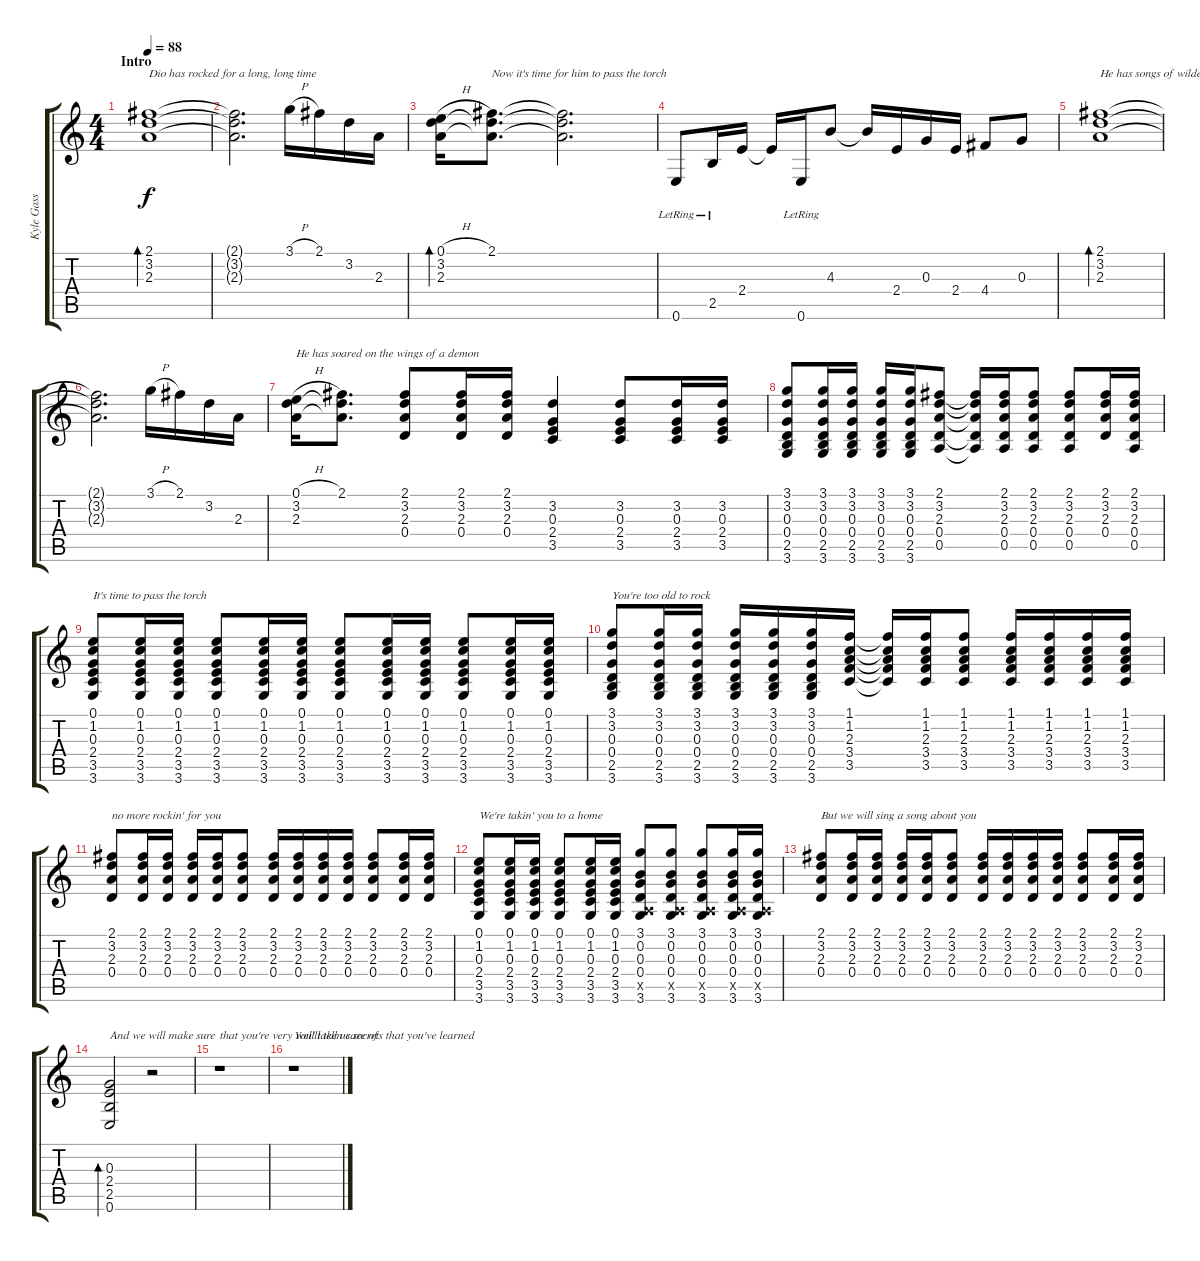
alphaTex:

\track ("Kyle Gass" "Kyle Gass") {instrument acousticguitarsteel}
\staff {score tabs}
\tuning (E4 B3 G3 D3 A2 E2) {hide}
\ts (4 4)
\section ("" "Intro")
\tempo 88
\clef g2
\ks c
(2.1 3.2 2.3).1{bd 60 txt "Dio has rocked for a long, long time" dy f instrument acousticguitarsteel} |
(2.1{t} 3.2{t} 2.3{t}).2{d} 3.1{h}.16 2.1.16 3.2.16 2.3.16 |
(0.1{h} 3.2 2.3).16{bd 60} (2.1 3.2{t} 2.3{t}).8{d txt "Now it's time for him to pass the torch"} (2.1{t} 3.2{t} 2.3{t}).2{d} |
0.6{lr}.8 2.5{lr}.16 2.4.16 2.4{t}.16 0.6{lr}.16 4.3.8 4.3{t}.16 2.4.16 0.3.16 2.4.16 4.4.8 0.3.8 |
(2.1 3.2 2.3).1{bd 60 txt "He has songs of wildebeests and angels"} |
(2.1{t} 3.2{t} 2.3{t}).2{d} 3.1{h}.16 2.1.16 3.2.16 2.3.16 |
(0.1{h} 3.2 2.3).16{txt "He has soared on the wings of a demon"} (2.1 3.2{t} 2.3{t}).8{d} (2.1 3.2 2.3 0.4).8 (2.1 3.2 2.3 0.4).16 (2.1 3.2 2.3 0.4).16 (3.2 0.3 2.4 3.5).4 (3.2 0.3 2.4 3.5).8 (3.2 0.3 2.4 3.5).16 (3.2 0.3 2.4 3.5).16 |
(3.1 3.2 0.3 0.4 2.5 3.6).8 (3.1 3.2 0.3 0.4 2.5 3.6).16 (3.1 3.2 0.3 0.4 2.5 3.6).16 (3.1 3.2 0.3 0.4 2.5 3.6).16 (3.1 3.2 0.3 0.4 2.5 3.6).16 (2.1 3.2 2.3 0.4 0.5).8 (2.1{t} 3.2{t} 2.3{t} 0.4{t} 0.5{t}).16 (2.1 3.2 2.3 0.4 0.5).16 (2.1 3.2 2.3 0.4 0.5).8 (2.1 3.2 2.3 0.4 0.5).8 (2.1 3.2 2.3 0.4).16 (2.1 3.2 2.3 0.4 0.5).16 |
(0.1 1.2 0.3 2.4 3.5 3.6).8{txt "It's time to pass the torch"} (0.1 1.2 0.3 2.4 3.5 3.6).16 (0.1 1.2 0.3 2.4 3.5 3.6).16 (0.1 1.2 0.3 2.4 3.5 3.6).8 (0.1 1.2 0.3 2.4 3.5 3.6).16 (0.1 1.2 0.3 2.4 3.5 3.6).16 (0.1 1.2 0.3 2.4 3.5 3.6).8 (0.1 1.2 0.3 2.4 3.5 3.6).16 (0.1 1.2 0.3 2.4 3.5 3.6).16 (0.1 1.2 0.3 2.4 3.5 3.6).8 (0.1 1.2 0.3 2.4 3.5 3.6).16 (0.1 1.2 0.3 2.4 3.5 3.6).16 |
(3.1 3.2 0.3 0.4 2.5 3.6).8{txt "You're too old to rock"} (3.1 3.2 0.3 0.4 2.5 3.6).16 (3.1 3.2 0.3 0.4 2.5 3.6).16 (3.1 3.2 0.3 0.4 2.5 3.6).16 (3.1 3.2 0.3 0.4 2.5 3.6).16 (3.1 3.2 0.3 0.4 2.5 3.6).16 (1.1 1.2 2.3 3.4 3.5).16 (1.1{t} 1.2{t} 2.3{t} 3.4{t} 3.5{t}).16 (1.1 1.2 2.3 3.4 3.5).16 (1.1 1.2 2.3 3.4 3.5).8 (1.1 1.2 2.3 3.4 3.5).16 (1.1 1.2 2.3 3.4 3.5).16 (1.1 1.2 2.3 3.4 3.5).16 (1.1 1.2 2.3 3.4 3.5).16 |
(2.1 3.2 2.3 0.4).8{txt "no more rockin' for you"} (2.1 3.2 2.3 0.4).16 (2.1 3.2 2.3 0.4).16 (2.1 3.2 2.3 0.4).16 (2.1 3.2 2.3 0.4).16 (2.1 3.2 2.3 0.4).8 (2.1 3.2 2.3 0.4).16 (2.1 3.2 2.3 0.4).16 (2.1 3.2 2.3 0.4).16 (2.1 3.2 2.3 0.4).16 (2.1 3.2 2.3 0.4).8 (2.1 3.2 2.3 0.4).16 (2.1 3.2 2.3 0.4).16 |
(0.1 1.2 0.3 2.4 3.5 3.6).8{txt "We're takin' you to a home"} (0.1 1.2 0.3 2.4 3.5 3.6).16 (0.1 1.2 0.3 2.4 3.5 3.6).16 (0.1 1.2 0.3 2.4 3.5 3.6).8 (0.1 1.2 0.3 2.4 3.5 3.6).16 (0.1 1.2 0.3 2.4 3.5 3.6).16 (3.1 0.2 0.3 0.4 0.5{x} 3.6).8 (3.1 0.2 0.3 0.4 0.5{x} 3.6).8 (3.1 0.2 0.3 0.4 0.5{x} 3.6).8 (3.1 0.2 0.3 0.4 0.5{x} 3.6).16 (3.1 0.2 0.3 0.4 0.5{x} 3.6).16 |
(2.1 3.2 2.3 0.4).8{txt "But we will sing a song about you"} (2.1 3.2 2.3 0.4).16 (2.1 3.2 2.3 0.4).16 (2.1 3.2 2.3 0.4).16 (2.1 3.2 2.3 0.4).16 (2.1 3.2 2.3 0.4).8 (2.1 3.2 2.3 0.4).16 (2.1 3.2 2.3 0.4).16 (2.1 3.2 2.3 0.4).16 (2.1 3.2 2.3 0.4).16 (2.1 3.2 2.3 0.4).8 (2.1 3.2 2.3 0.4).16 (2.1 3.2 2.3 0.4).16 |
(0.3 2.4 2.5 0.6).2{bd 240 txt "And we will make sure"} r.2 |
r.1{txt "that you're very well taken care of"} |
r.1{txt "You'll tell us secrets that you've learned"}
